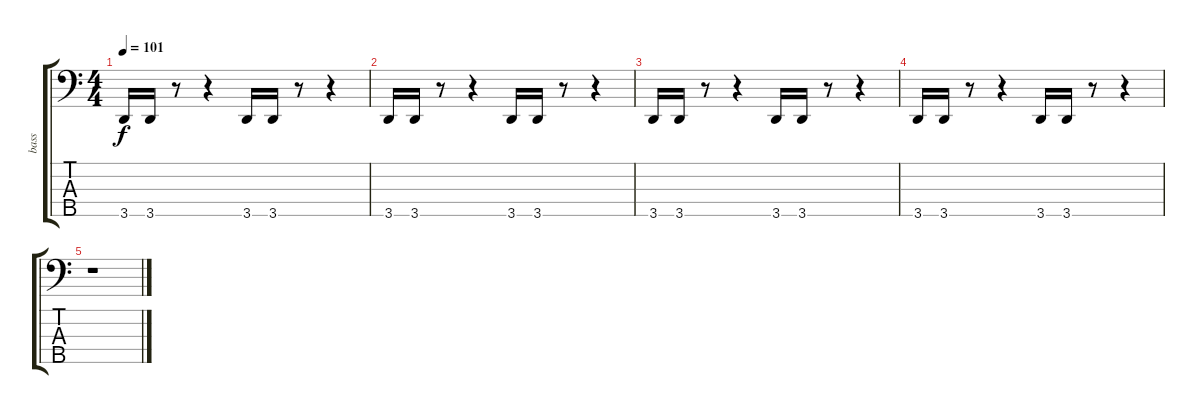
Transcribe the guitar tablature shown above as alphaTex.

\track ("bass" "bass") {instrument electricbassfinger}
\staff {score tabs}
\tuning (G2 D2 A1 E1 B0) {hide}
\ts (4 4)
\tempo 101
\clef f4
\ks c
3.5.16{dy f volume 9} 3.5.16 r.8 r.4 3.5.16 3.5.16 r.8 r.4 |
3.5.16 3.5.16 r.8 r.4 3.5.16 3.5.16 r.8 r.4 |
3.5.16{volume 0} 3.5.16 r.8 r.4 3.5.16 3.5.16 r.8 r.4 |
3.5.16 3.5.16 r.8 r.4 3.5.16 3.5.16 r.8 r.4 |
r.1
